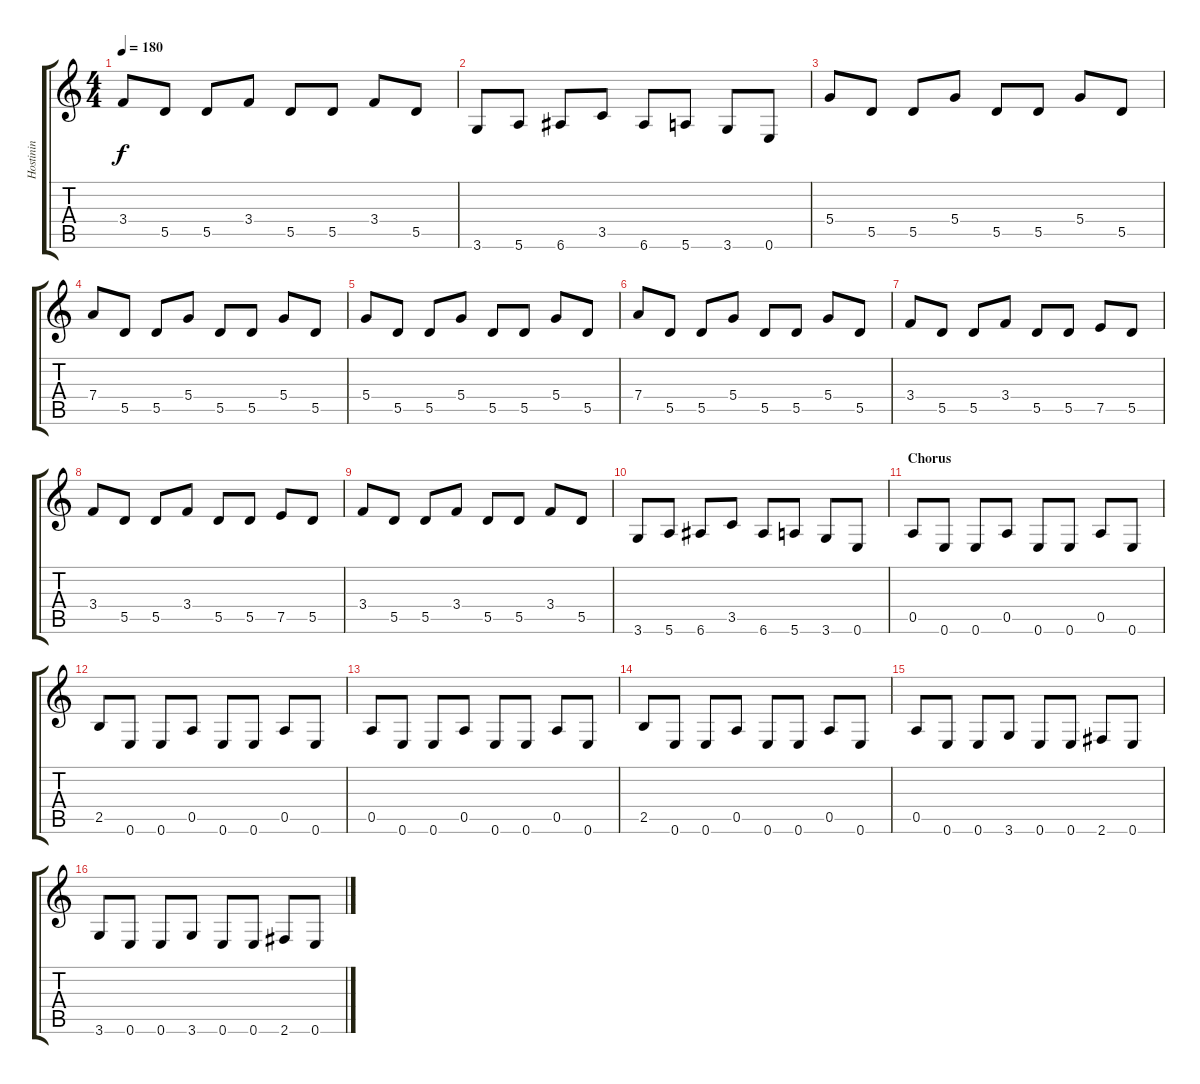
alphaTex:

\track ("Hostinin" "Hostinin") {instrument distortionguitar}
\staff {score tabs}
\tuning (E4 B3 G3 D3 A2 E2) {hide}
\ts (4 4)
\tempo 180
\clef g2
\ks c
3.4.8{dy f} 5.5.8 5.5.8 3.4.8 5.5.8 5.5.8 3.4.8 5.5.8 |
3.6.8 5.6.8 6.6.8 3.5.8 6.6.8 5.6.8 3.6.8 0.6.8 |
5.4.8 5.5.8 5.5.8 5.4.8 5.5.8 5.5.8 5.4.8 5.5.8 |
7.4.8 5.5.8 5.5.8 5.4.8 5.5.8 5.5.8 5.4.8 5.5.8 |
5.4.8 5.5.8 5.5.8 5.4.8 5.5.8 5.5.8 5.4.8 5.5.8 |
7.4.8 5.5.8 5.5.8 5.4.8 5.5.8 5.5.8 5.4.8 5.5.8 |
3.4.8 5.5.8 5.5.8 3.4.8 5.5.8 5.5.8 7.5.8 5.5.8 |
3.4.8 5.5.8 5.5.8 3.4.8 5.5.8 5.5.8 7.5.8 5.5.8 |
3.4.8 5.5.8 5.5.8 3.4.8 5.5.8 5.5.8 3.4.8 5.5.8 |
3.6.8 5.6.8 6.6.8 3.5.8 6.6.8 5.6.8 3.6.8 0.6.8 |
\section ("" "Chorus")
0.5.8 0.6.8 0.6.8 0.5.8 0.6.8 0.6.8 0.5.8 0.6.8 |
2.5.8 0.6.8 0.6.8 0.5.8 0.6.8 0.6.8 0.5.8 0.6.8 |
0.5.8 0.6.8 0.6.8 0.5.8 0.6.8 0.6.8 0.5.8 0.6.8 |
2.5.8 0.6.8 0.6.8 0.5.8 0.6.8 0.6.8 0.5.8 0.6.8 |
0.5.8 0.6.8 0.6.8 3.6.8 0.6.8 0.6.8 2.6.8 0.6.8 |
3.6.8 0.6.8 0.6.8 3.6.8 0.6.8 0.6.8 2.6.8 0.6.8
